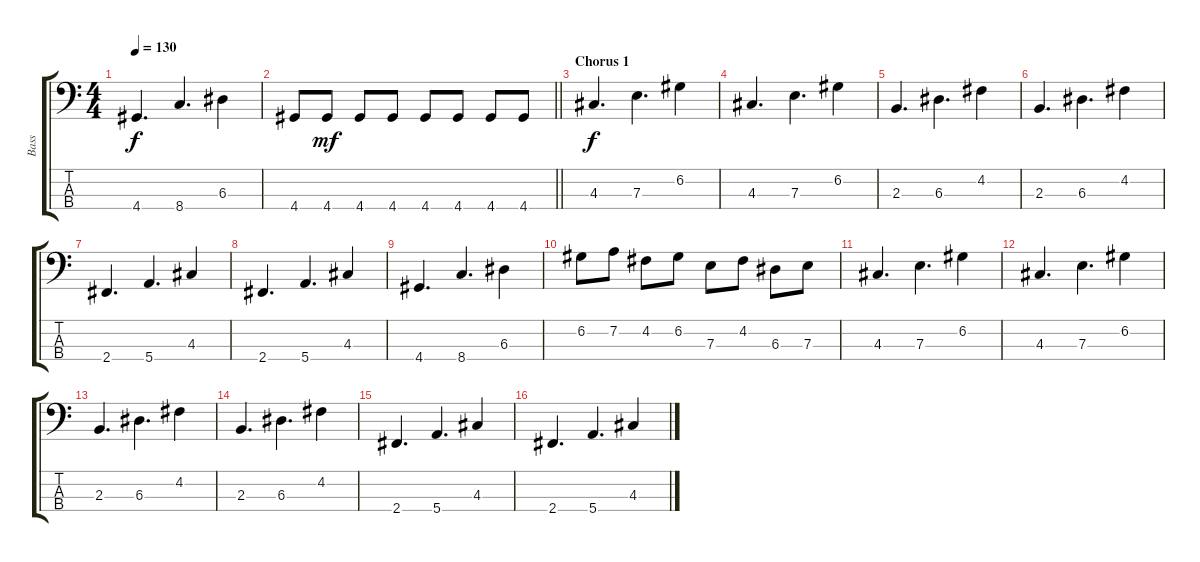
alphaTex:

\track ("Bass" "Bass") {instrument electricbassfinger}
\staff {score tabs}
\tuning (G2 D2 A1 E1) {hide}
\ts (4 4)
\tempo 130
\clef f4
\ks c
4.4.4{d dy f} 8.4.4{d} 6.3.4 |
\barLineRight lightlight
4.4.8 4.4.8{dy mf} 4.4.8 4.4.8 4.4.8 4.4.8 4.4.8 4.4.8 |
\section ("" "Chorus 1")
4.3.4{d dy f} 7.3.4{d} 6.2.4 |
4.3.4{d} 7.3.4{d} 6.2.4 |
2.3.4{d} 6.3.4{d} 4.2.4 |
2.3.4{d} 6.3.4{d} 4.2.4 |
2.4.4{d} 5.4.4{d} 4.3.4 |
2.4.4{d} 5.4.4{d} 4.3.4 |
4.4.4{d} 8.4.4{d} 6.3.4 |
6.2.8 7.2.8 4.2.8 6.2.8 7.3.8 4.2.8 6.3.8 7.3.8 |
4.3.4{d} 7.3.4{d} 6.2.4 |
4.3.4{d} 7.3.4{d} 6.2.4 |
2.3.4{d} 6.3.4{d} 4.2.4 |
2.3.4{d} 6.3.4{d} 4.2.4 |
2.4.4{d} 5.4.4{d} 4.3.4 |
2.4.4{d} 5.4.4{d} 4.3.4
